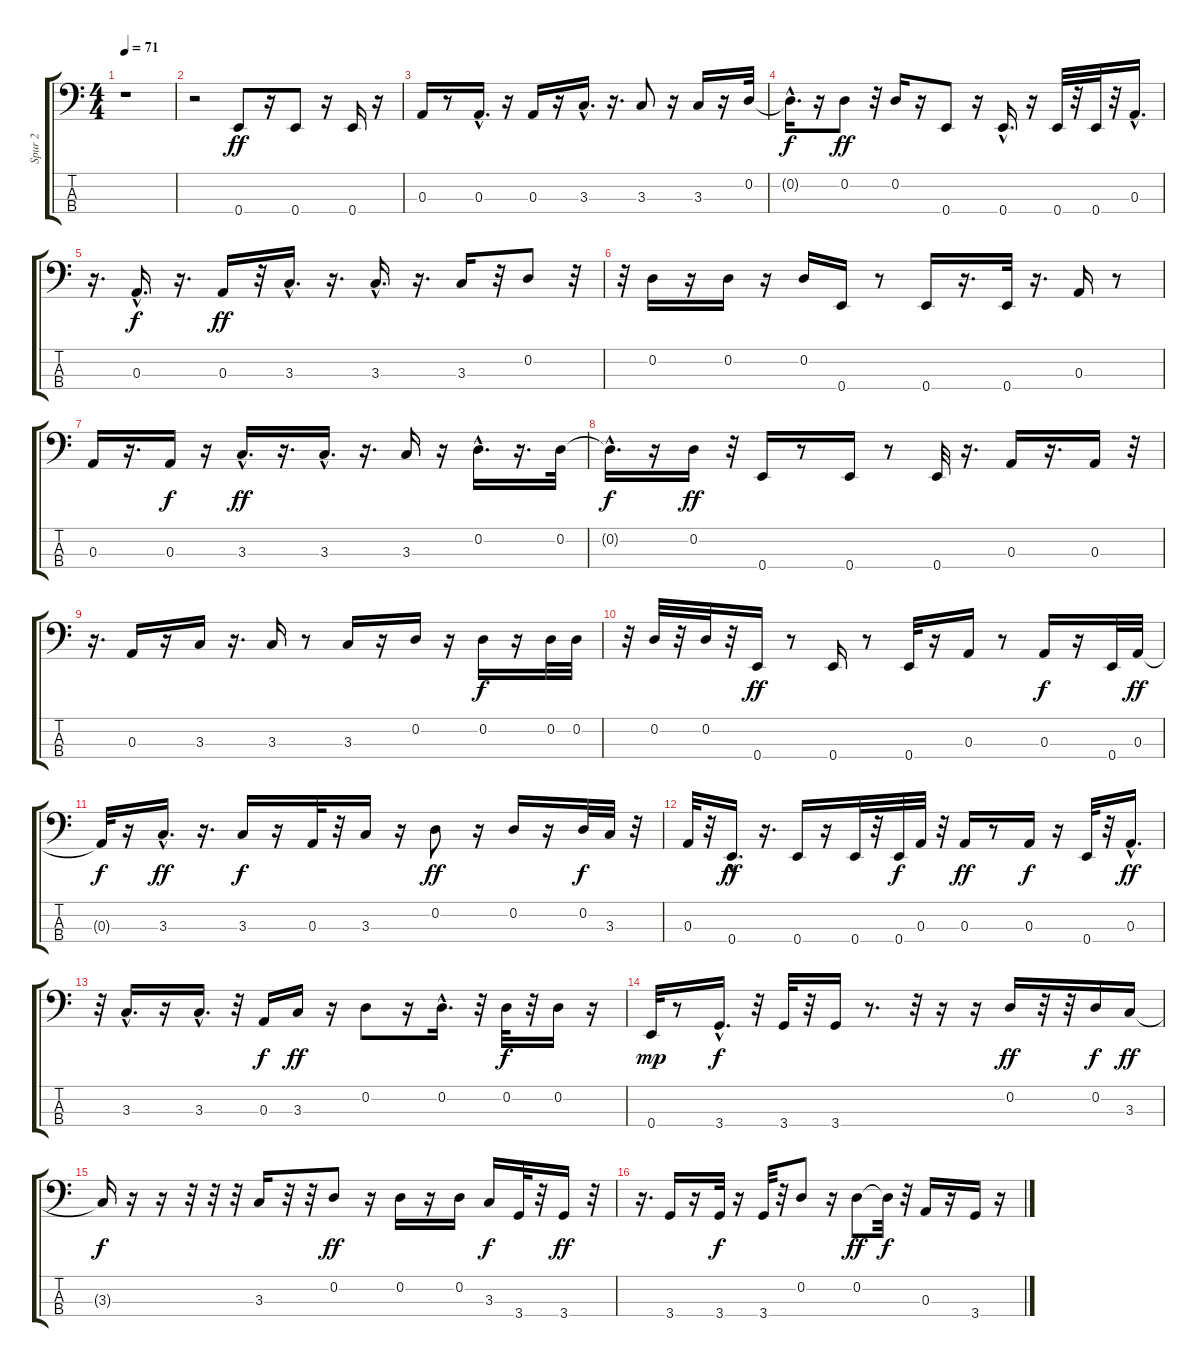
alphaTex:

\track ("Spur 2" "Spur 2") {instrument synthbass2}
\staff {score tabs}
\tuning (G2 D2 A1 E1) {hide}
\ts (4 4)
\tempo 71
\clef f4
\ks c
r.1{dy ff instrument synthbass2} |
r.2 0.4.8 r.16 0.4.8 r.16 0.4.16 r.16 |
0.3.16 r.8 0.3{hac}.16{d} r.16 0.3.16 r.16 3.3{hac}.16{d} r.16{d} 3.3.8 r.16 3.3.16 r.16 0.2.32 |
0.2{hac t}.16{d dy f} r.16 0.2.8{dy ff} r.32 0.2.16 r.16 0.4.8 r.16 0.4{hac}.16{d} r.16 0.4.32 r.32 0.4.32 r.32 0.3{hac}.16{d} |
r.16{d} 0.3{hac}.16{d dy f} r.16{d} 0.3.16{dy ff} r.32 3.3{hac}.16{d} r.16{d} 3.3{hac}.16{d} r.16{d} 3.3.16 r.32 0.2.8 r.32 |
r.32 0.2.16 r.16 0.2.16 r.16 0.2.16 0.4.16 r.8 0.4.16 r.16{d} 0.4.32 r.16{d} 0.3.16 r.8 |
0.3.16 r.16{d} 0.3.16{dy f} r.16 3.3{hac}.16{d dy ff} r.16{d} 3.3{hac}.16{d} r.16{d} 3.3.16 r.16 0.2{hac}.16{d} r.16{d} 0.2.32 |
0.2{hac t}.16{d dy f} r.16 0.2.16{dy ff} r.32 0.4.16 r.8 0.4.16 r.8 0.4.32 r.16{d} 0.3.16 r.16{d} 0.3.16 r.32 |
r.16{d} 0.3.16 r.16 3.3.16 r.16{d} 3.3.16 r.8 3.3.16 r.16 0.2.16 r.16 0.2.16{dy f} r.16 0.2.32 0.2.32 |
r.32 0.2.32 r.32 0.2.32 r.32 0.4.16{dy ff} r.8 0.4.16 r.8 0.4.32 r.16 0.3.16 r.8 0.3.16{dy f} r.16 0.4.32 0.3.32{dy ff} |
0.3{t}.32{dy f} r.16 3.3{hac}.16{d dy ff} r.16{d} 3.3.16{dy f} r.16 0.3.32 r.32 3.3.16 r.16 0.2.8{dy ff} r.16 0.2.16 r.16 0.2.32{dy f} 3.3.32 r.32 |
0.3.32 r.32 0.4{hac}.16{d dy ff} r.16{d} 0.4.16 r.16 0.4.32 r.32 0.4.32{dy f} 0.3.32 r.32 0.3.16{dy ff} r.8 0.3.16{dy f} r.16 0.4.32 r.32 0.3{hac}.16{d dy ff} |
r.32 3.3{hac}.16{d} r.16 3.3{hac}.16{d} r.32 0.3.16{dy f} 3.3.16{dy ff} r.16 0.2.8 r.16 0.2{hac}.16{d} r.32 0.2.32{dy f} r.32 0.2.16 r.16 |
0.4.32{dy mp} r.8 3.4{hac}.16{d dy f} r.32 3.4.32 r.32 3.4.16 r.8{d} r.32 r.16 r.16 0.2.16{dy ff} r.32 r.32 0.2.16{dy f} 3.3.16{dy ff} |
3.3{t}.16{dy f} r.16 r.16 r.32 r.32 r.32 3.3.16 r.32 r.32 0.2.8{dy ff} r.16 0.2.16 r.16 0.2.16 3.3.16{dy f} 3.4.32 r.32 3.4.16{dy ff} r.32 |
r.16{d} 3.4.16 r.16 3.4.32{dy f} r.16 3.4.32 r.32 0.2.8 r.16 0.2.8{dy ff} 0.2{t}.32{dy f} r.32 0.3.16 r.16 3.4.16 r.16
